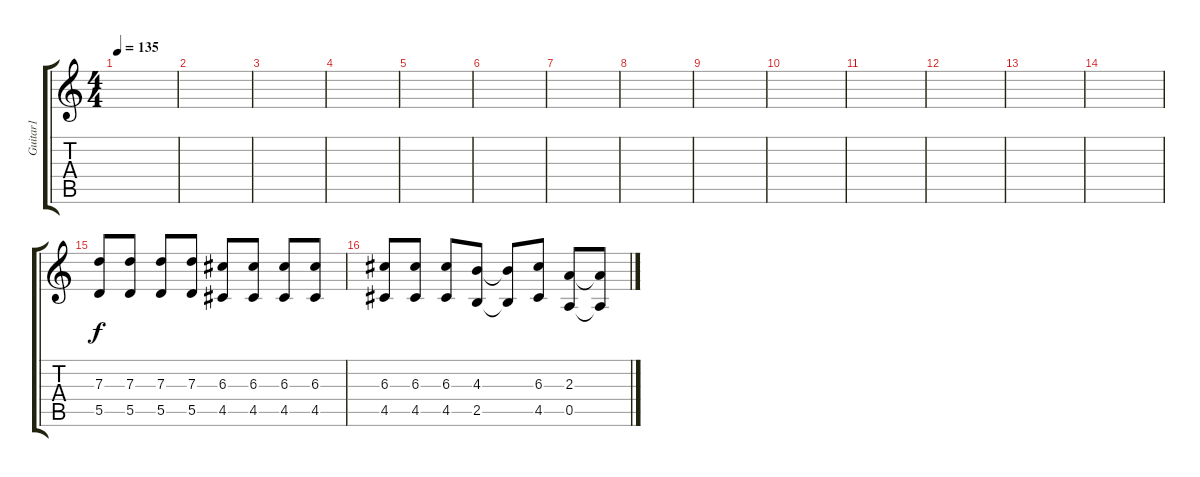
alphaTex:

\track ("Guitar1" "Guitar1") {instrument electricguitarjazz}
\staff {score tabs}
\tuning (E4 B3 G3 D3 A2 E2) {hide}
\ts (4 4)
\tempo 135
\clef g2
\ks c
|
|
|
|
|
|
|
|
|
|
|
|
|
|
(7.3 5.5).8 (7.3 5.5).8 (7.3 5.5).8 (7.3 5.5).8 (6.3 4.5).8 (6.3 4.5).8 (6.3 4.5).8 (6.3 4.5).8 |
(6.3 4.5).8 (6.3 4.5).8 (6.3 4.5).8 (4.3 2.5).8 (4.3{t} 2.5{t}).8 (6.3 4.5).8 (2.3 0.5).8 (2.3{t} 0.5{t}).8
